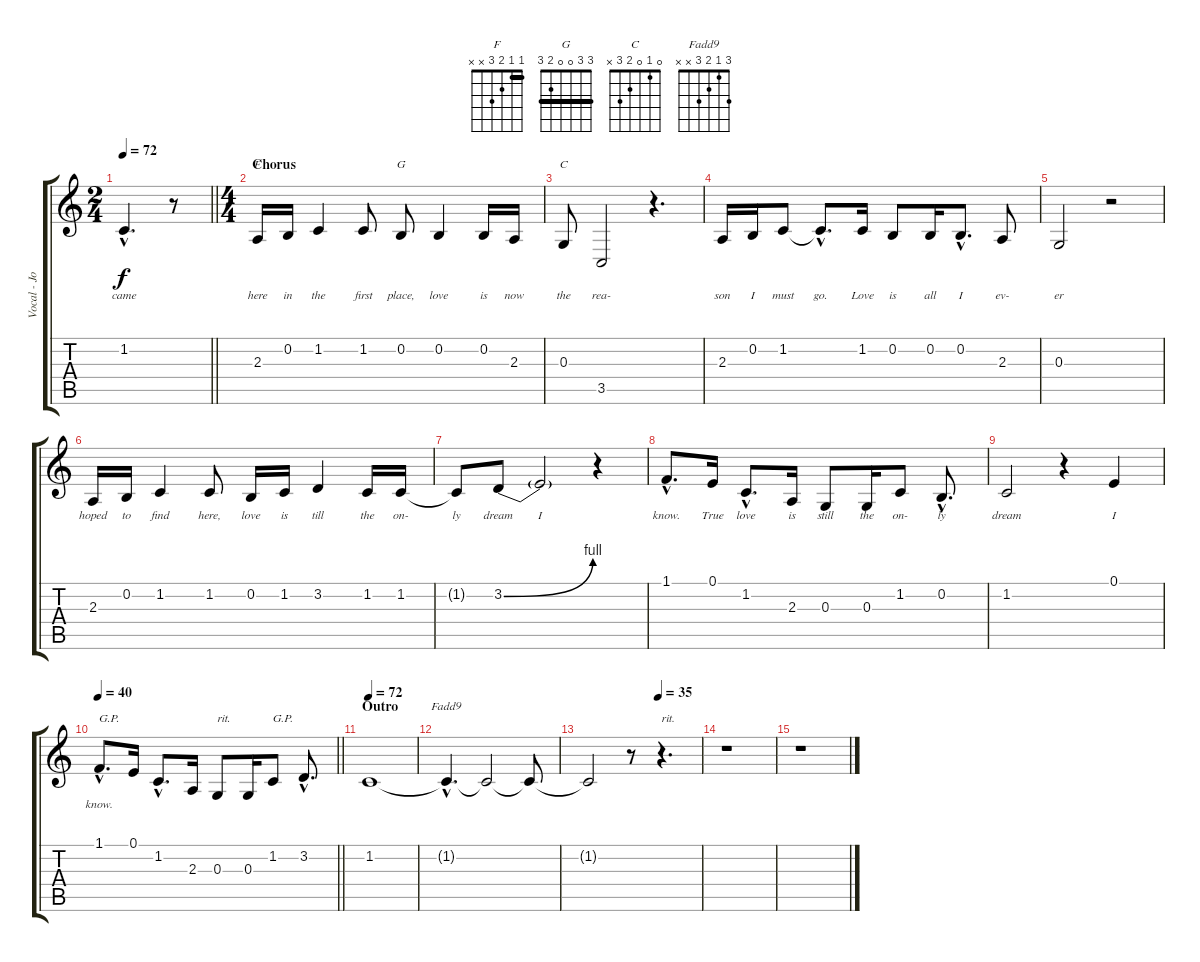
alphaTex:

\track ("Vocal - John Denver" "Vocal - Jo") {instrument clarinet}
\staff {score tabs}
\tuning (E4 B3 G3 D3 A2 E2) {hide}
\chord ("F" 1 1 2 3 x x) {barre 1}
\chord ("G" 3 3 0 0 2 3) {barre 3}
\chord ("C" 0 1 0 2 3 x)
\chord ("Fadd9" 3 1 2 3 x x)
\ts (2 4)
\tempo 72
\clef g2
\barLineRight lightlight
\ks c
1.2{hac t}.4{d lyrics (0 "came") lyrics (1 "") lyrics (2 "") lyrics (3 "") lyrics (4 "") dy f} r.8 |
\ts (4 4)
\section ("" "Chorus")
2.3.16{ch "F" lyrics (0 "here") lyrics (1 "") lyrics (2 "") lyrics (3 "") lyrics (4 "")} 0.2.16{lyrics (0 "in") lyrics (1 "") lyrics (2 "") lyrics (3 "") lyrics (4 "")} 1.2.4{lyrics (0 "the") lyrics (1 "") lyrics (2 "") lyrics (3 "") lyrics (4 "")} 1.2.8{lyrics (0 "first") lyrics (1 "") lyrics (2 "") lyrics (3 "") lyrics (4 "")} 0.2.8{ch "G" lyrics (0 "place,") lyrics (1 "") lyrics (2 "") lyrics (3 "") lyrics (4 "")} 0.2.4{lyrics (0 "love") lyrics (1 "") lyrics (2 "") lyrics (3 "") lyrics (4 "")} 0.2.16{lyrics (0 "is") lyrics (1 "") lyrics (2 "") lyrics (3 "") lyrics (4 "")} 2.3.16{lyrics (0 "now") lyrics (1 "") lyrics (2 "") lyrics (3 "") lyrics (4 "")} |
0.3.8{ch "C" lyrics (0 "the") lyrics (1 "") lyrics (2 "") lyrics (3 "") lyrics (4 "")} 3.5.2{lyrics (0 "rea-") lyrics (1 "") lyrics (2 "") lyrics (3 "") lyrics (4 "")} r.4{d} |
2.3.16{lyrics (0 "son") lyrics (1 "") lyrics (2 "") lyrics (3 "") lyrics (4 "")} 0.2.16{lyrics (0 "I") lyrics (1 "") lyrics (2 "") lyrics (3 "") lyrics (4 "")} 1.2.8{lyrics (0 "must") lyrics (1 "") lyrics (2 "") lyrics (3 "") lyrics (4 "")} 1.2{hac t}.8{d lyrics (0 "go.") lyrics (1 "") lyrics (2 "") lyrics (3 "") lyrics (4 "")} 1.2.16{lyrics (0 "Love") lyrics (1 "") lyrics (2 "") lyrics (3 "") lyrics (4 "")} 0.2.8{lyrics (0 "is") lyrics (1 "") lyrics (2 "") lyrics (3 "") lyrics (4 "")} 0.2.16{lyrics (0 "all") lyrics (1 "") lyrics (2 "") lyrics (3 "") lyrics (4 "")} 0.2{hac}.8{d lyrics (0 "I") lyrics (1 "") lyrics (2 "") lyrics (3 "") lyrics (4 "")} 2.3.8{lyrics (0 "ev-") lyrics (1 "") lyrics (2 "") lyrics (3 "") lyrics (4 "")} |
0.3.2{lyrics (0 "er") lyrics (1 "") lyrics (2 "") lyrics (3 "") lyrics (4 "")} r.2 |
2.3.16{lyrics (0 "hoped") lyrics (1 "") lyrics (2 "") lyrics (3 "") lyrics (4 "")} 0.2.16{lyrics (0 "to") lyrics (1 "") lyrics (2 "") lyrics (3 "") lyrics (4 "")} 1.2.4{lyrics (0 "find") lyrics (1 "") lyrics (2 "") lyrics (3 "") lyrics (4 "")} 1.2.8{lyrics (0 "here,") lyrics (1 "") lyrics (2 "") lyrics (3 "") lyrics (4 "")} 0.2.16{lyrics (0 "love") lyrics (1 "") lyrics (2 "") lyrics (3 "") lyrics (4 "")} 1.2.16{lyrics (0 "is") lyrics (1 "") lyrics (2 "") lyrics (3 "") lyrics (4 "")} 3.2.4{lyrics (0 "till") lyrics (1 "") lyrics (2 "") lyrics (3 "") lyrics (4 "")} 1.2.16{lyrics (0 "the") lyrics (1 "") lyrics (2 "") lyrics (3 "") lyrics (4 "")} 1.2.16{lyrics (0 "on-") lyrics (1 "") lyrics (2 "") lyrics (3 "") lyrics (4 "")} |
1.2{t}.8{lyrics (0 "ly") lyrics (1 "") lyrics (2 "") lyrics (3 "") lyrics (4 "")} 3.2{be (bend 0 0 60 4)}.8{lyrics (0 "dream") lyrics (1 "") lyrics (2 "") lyrics (3 "") lyrics (4 "")} 3.2{t}.2{lyrics (0 "I") lyrics (1 "") lyrics (2 "") lyrics (3 "") lyrics (4 "")} r.4 |
1.1{hac}.8{d lyrics (0 "know.") lyrics (1 "") lyrics (2 "") lyrics (3 "") lyrics (4 "")} 0.1.16{lyrics (0 "True") lyrics (1 "") lyrics (2 "") lyrics (3 "") lyrics (4 "")} 1.2{hac}.8{d lyrics (0 "love") lyrics (1 "") lyrics (2 "") lyrics (3 "") lyrics (4 "")} 2.3.16{lyrics (0 "is") lyrics (1 "") lyrics (2 "") lyrics (3 "") lyrics (4 "")} 0.3.8{lyrics (0 "still") lyrics (1 "") lyrics (2 "") lyrics (3 "") lyrics (4 "")} 0.3.16{lyrics (0 "the") lyrics (1 "") lyrics (2 "") lyrics (3 "") lyrics (4 "")} 1.2.8{lyrics (0 "on-") lyrics (1 "") lyrics (2 "") lyrics (3 "") lyrics (4 "")} 0.2{hac}.8{d lyrics (0 "ly") lyrics (1 "") lyrics (2 "") lyrics (3 "") lyrics (4 "")} |
1.2.2{lyrics (0 "dream") lyrics (1 "") lyrics (2 "") lyrics (3 "") lyrics (4 "")} r.4 0.1.4{lyrics (0 "I") lyrics (1 "") lyrics (2 "") lyrics (3 "") lyrics (4 "")} |
\tempo 40
\barLineRight lightlight
1.1{hac}.8{d txt "G.P." lyrics (0 "know.") lyrics (1 "") lyrics (2 "") lyrics (3 "") lyrics (4 "") volume 8} 0.1.16 1.2{hac}.8{d} 2.3.16 0.3.8{txt "rit."} 0.3.16 1.2.8{txt "G.P."} 3.2{hac}.8{d} |
\section ("" "Outro")
\tempo 72
1.2.1 |
1.2{hac t}.4{d ch "Fadd9" volume 0} 1.2{t}.2 1.2{t}.8 |
\tempo (35 0.625)
1.2{t}.2 r.8 r.4{d txt "rit."} |
r.1 |
r.1
